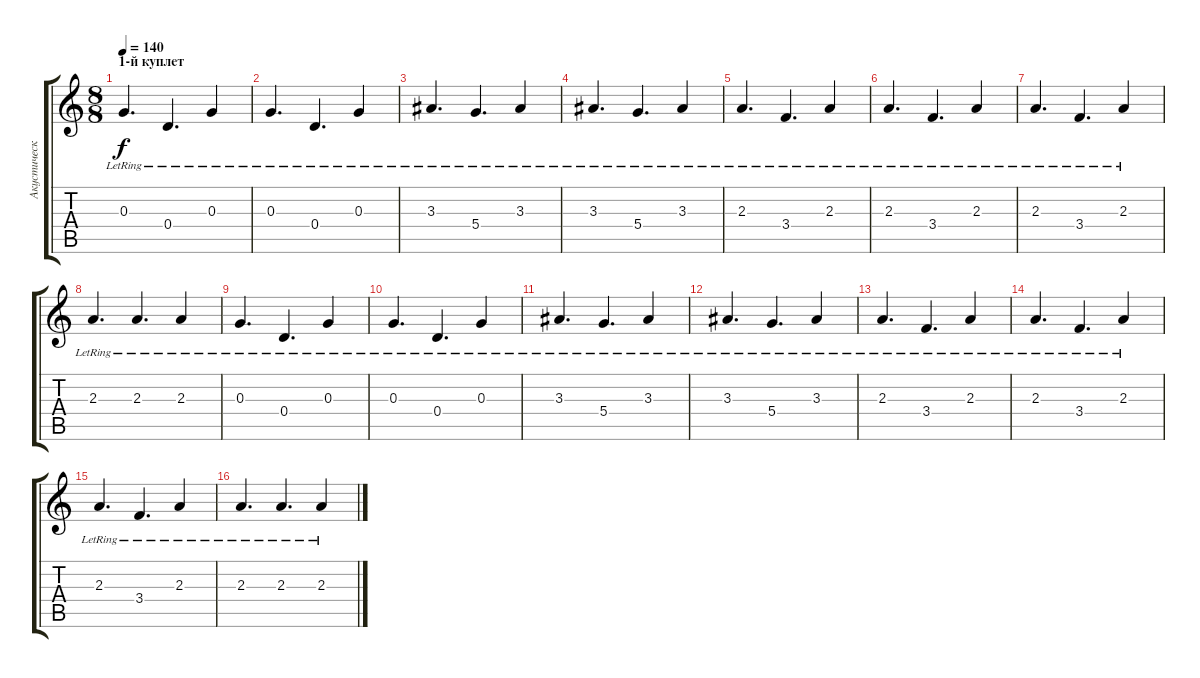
\track ("Акустическая гитара" "Акустическ") {instrument acousticguitarnylon}
\staff {score tabs}
\tuning (E4 B3 G3 D3 A2 E2) {hide}
\ts (8 8)
\section ("" "1-й куплет")
\tempo 140
\clef g2
\ks c
0.3{lr}.4{d dy f} 0.4{lr}.4{d} 0.3{lr}.4 |
0.3{lr}.4{d} 0.4{lr}.4{d} 0.3{lr}.4 |
3.3{lr}.4{d} 5.4{lr}.4{d} 3.3{lr}.4 |
3.3{lr}.4{d} 5.4{lr}.4{d} 3.3{lr}.4 |
2.3{lr}.4{d} 3.4{lr}.4{d} 2.3{lr}.4 |
2.3{lr}.4{d} 3.4{lr}.4{d} 2.3{lr}.4 |
2.3{lr}.4{d} 3.4{lr}.4{d} 2.3{lr}.4 |
2.3{lr}.4{d} 2.3{lr}.4{d} 2.3{lr}.4 |
0.3{lr}.4{d} 0.4{lr}.4{d} 0.3{lr}.4 |
0.3{lr}.4{d} 0.4{lr}.4{d} 0.3{lr}.4 |
3.3{lr}.4{d} 5.4{lr}.4{d} 3.3{lr}.4 |
3.3{lr}.4{d} 5.4{lr}.4{d} 3.3{lr}.4 |
2.3{lr}.4{d} 3.4{lr}.4{d} 2.3{lr}.4 |
2.3{lr}.4{d} 3.4{lr}.4{d} 2.3{lr}.4 |
2.3{lr}.4{d} 3.4{lr}.4{d} 2.3{lr}.4 |
2.3{lr}.4{d} 2.3{lr}.4{d} 2.3{lr}.4
